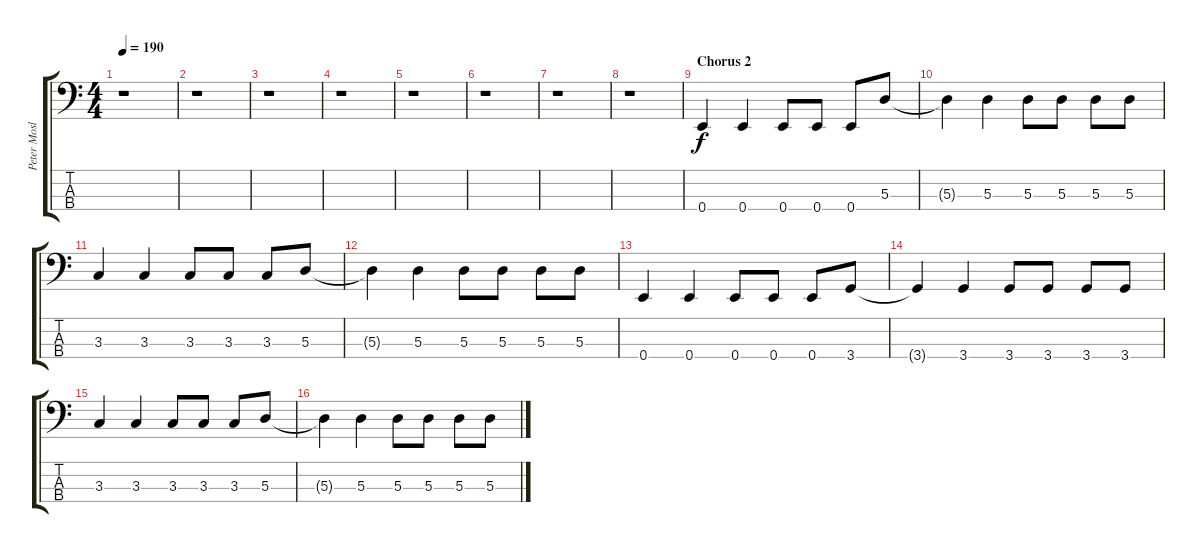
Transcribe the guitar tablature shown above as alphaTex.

\track ("Peter Mosley (Bass)" "Peter Mosl") {instrument electricbassfinger}
\staff {score tabs}
\tuning (G2 D2 A1 E1) {hide}
\ts (4 4)
\tempo 190
\clef f4
\ks c
r.1{dy f} |
r.1 |
r.1 |
r.1 |
r.1 |
r.1 |
r.1 |
r.1 |
\section ("" "Chorus 2")
0.4.4 0.4.4 0.4.8 0.4.8 0.4.8 5.3.8 |
5.3{t}.4 5.3.4 5.3.8 5.3.8 5.3.8 5.3.8 |
3.3.4 3.3.4 3.3.8 3.3.8 3.3.8 5.3.8 |
5.3{t}.4 5.3.4 5.3.8 5.3.8 5.3.8 5.3.8 |
0.4.4 0.4.4 0.4.8 0.4.8 0.4.8 3.4.8 |
3.4{t}.4 3.4.4 3.4.8 3.4.8 3.4.8 3.4.8 |
3.3.4 3.3.4 3.3.8 3.3.8 3.3.8 5.3.8 |
5.3{t}.4 5.3.4 5.3.8 5.3.8 5.3.8 5.3.8
